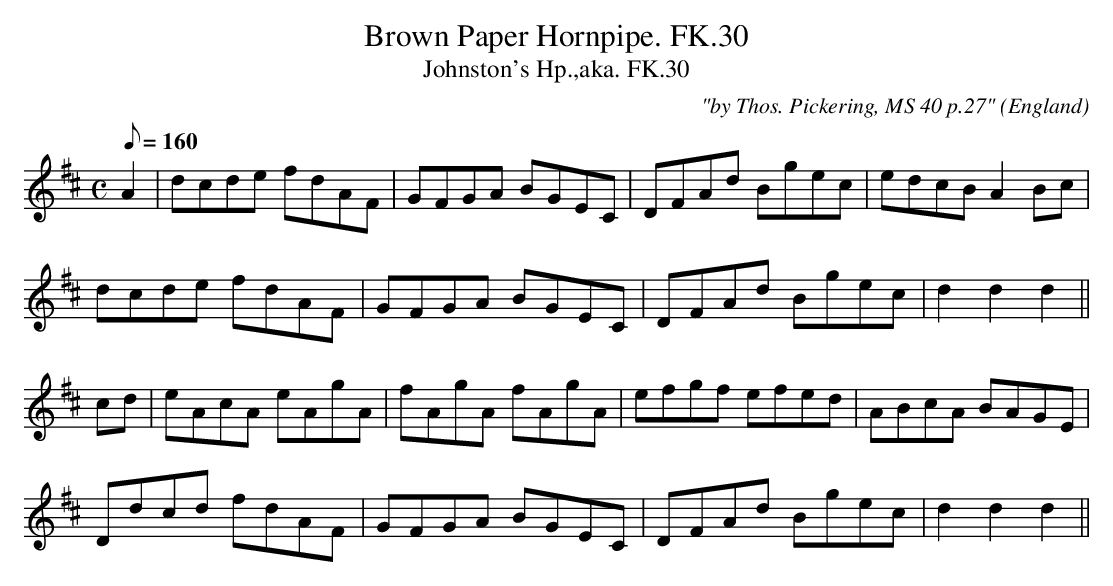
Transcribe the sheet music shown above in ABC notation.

X:1
T:Brown Paper Hornpipe. FK.30
T:Johnston's Hp.,aka. FK.30
M:C
L:1/8
Q:160
C:"by Thos. Pickering, MS 40 p.27"
O:England
K:D
A2 | dcde fdAF | GFGA BGEC | DFAd Bgec | edcB A2 Bc |!
 dcde fdAF | GFGA BGEC | DFAd Bgec | d2 d2 d2 ||!
cd | eAcA eAgA | fAgA fAgA | efgf efed | ABcA BAGE |!
 Ddcd fdAF | GFGA BGEC | DFAd Bgec | d2 d2 d2 ||
